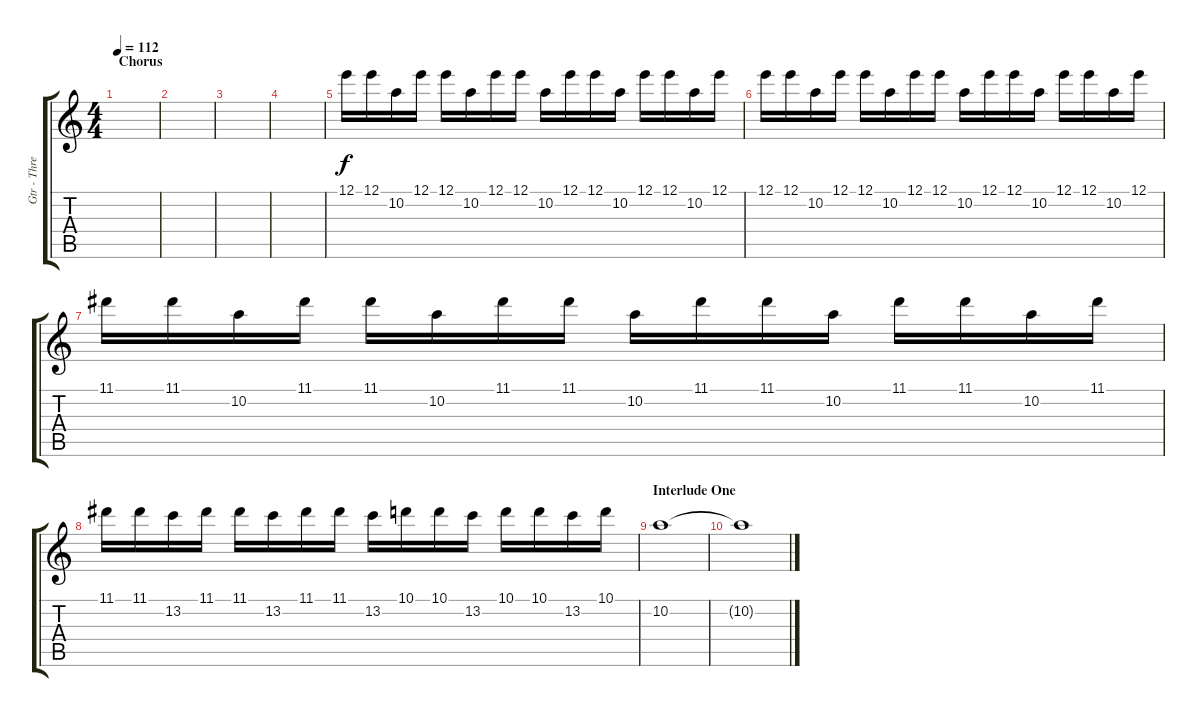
\track ("Gtr - Three" "Gtr - Thre") {instrument distortionguitar}
\staff {score tabs}
\tuning (E4 B3 G3 D3 A2 E2) {hide}
\ts (4 4)
\section ("" "Chorus")
\tempo 112
\clef g2
\ks c
|
|
|
|
12.1.16 12.1.16 10.2.16 12.1.16 12.1.16 10.2.16 12.1.16 12.1.16 10.2.16 12.1.16 12.1.16 10.2.16 12.1.16 12.1.16 10.2.16 12.1.16 |
12.1.16 12.1.16 10.2.16 12.1.16 12.1.16 10.2.16 12.1.16 12.1.16 10.2.16 12.1.16 12.1.16 10.2.16 12.1.16 12.1.16 10.2.16 12.1.16 |
11.1.16 11.1.16 10.2.16 11.1.16 11.1.16 10.2.16 11.1.16 11.1.16 10.2.16 11.1.16 11.1.16 10.2.16 11.1.16 11.1.16 10.2.16 11.1.16 |
11.1.16 11.1.16 13.2.16 11.1.16 11.1.16 13.2.16 11.1.16 11.1.16 13.2.16 10.1.16 10.1.16 13.2.16 10.1.16 10.1.16 13.2.16 10.1.16 |
\section ("" "Interlude One")
10.2.1{volume 0} |
10.2{t}.1
